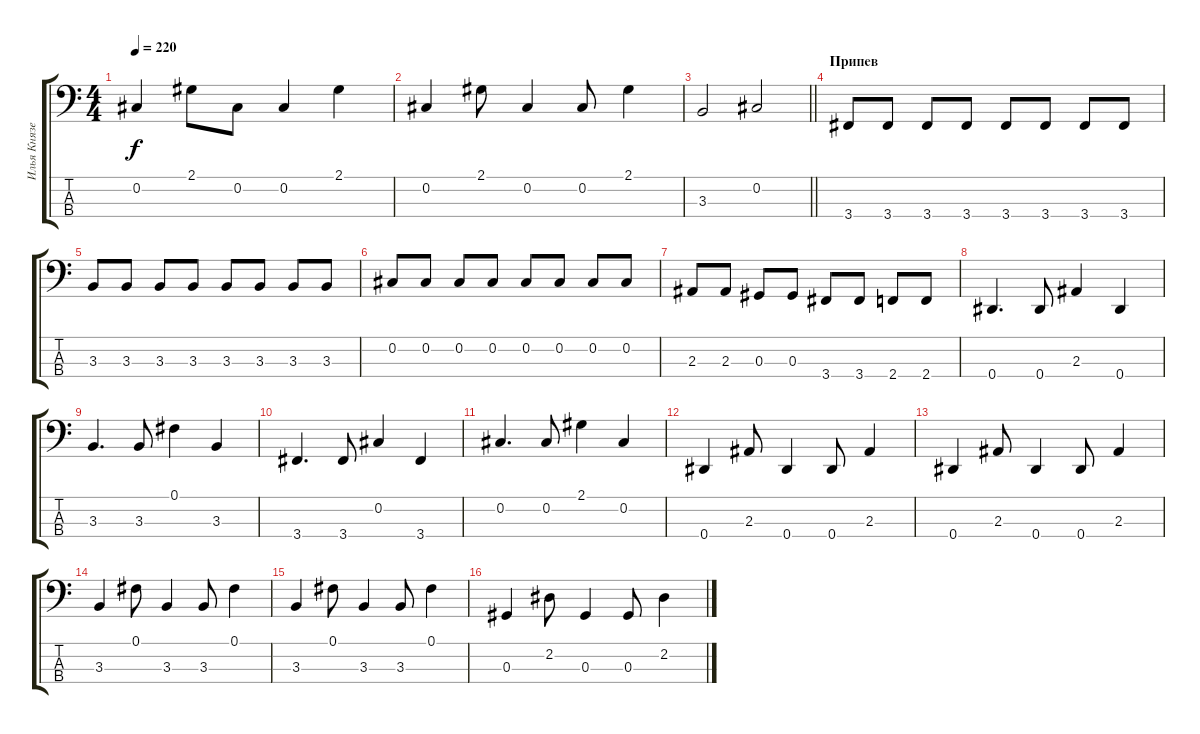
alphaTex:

\track ("Илья Князев" "Илья Князе") {instrument electricbasspick}
\staff {score tabs}
\tuning (Gb2 Db2 Ab1 Eb1) {hide}
\ts (4 4)
\tempo 220
\clef f4
\ks c
0.2.4{dy f} 2.1.8 0.2.8 0.2.4 2.1.4 |
0.2.4 2.1.8 0.2.4 0.2.8 2.1.4 |
\barLineRight lightlight
3.3.2 0.2.2 |
\section ("" "Припев")
3.4.8 3.4.8 3.4.8 3.4.8 3.4.8 3.4.8 3.4.8 3.4.8 |
3.3.8 3.3.8 3.3.8 3.3.8 3.3.8 3.3.8 3.3.8 3.3.8 |
0.2.8 0.2.8 0.2.8 0.2.8 0.2.8 0.2.8 0.2.8 0.2.8 |
2.3.8 2.3.8 0.3.8 0.3.8 3.4.8 3.4.8 2.4.8 2.4.8 |
0.4.4{d} 0.4.8 2.3.4 0.4.4 |
3.3.4{d} 3.3.8 0.1.4 3.3.4 |
3.4.4{d} 3.4.8 0.2.4 3.4.4 |
0.2.4{d} 0.2.8 2.1.4 0.2.4 |
0.4.4 2.3.8 0.4.4 0.4.8 2.3.4 |
0.4.4 2.3.8 0.4.4 0.4.8 2.3.4 |
3.3.4 0.1.8 3.3.4 3.3.8 0.1.4 |
3.3.4 0.1.8 3.3.4 3.3.8 0.1.4 |
0.3.4 2.2.8 0.3.4 0.3.8 2.2.4
